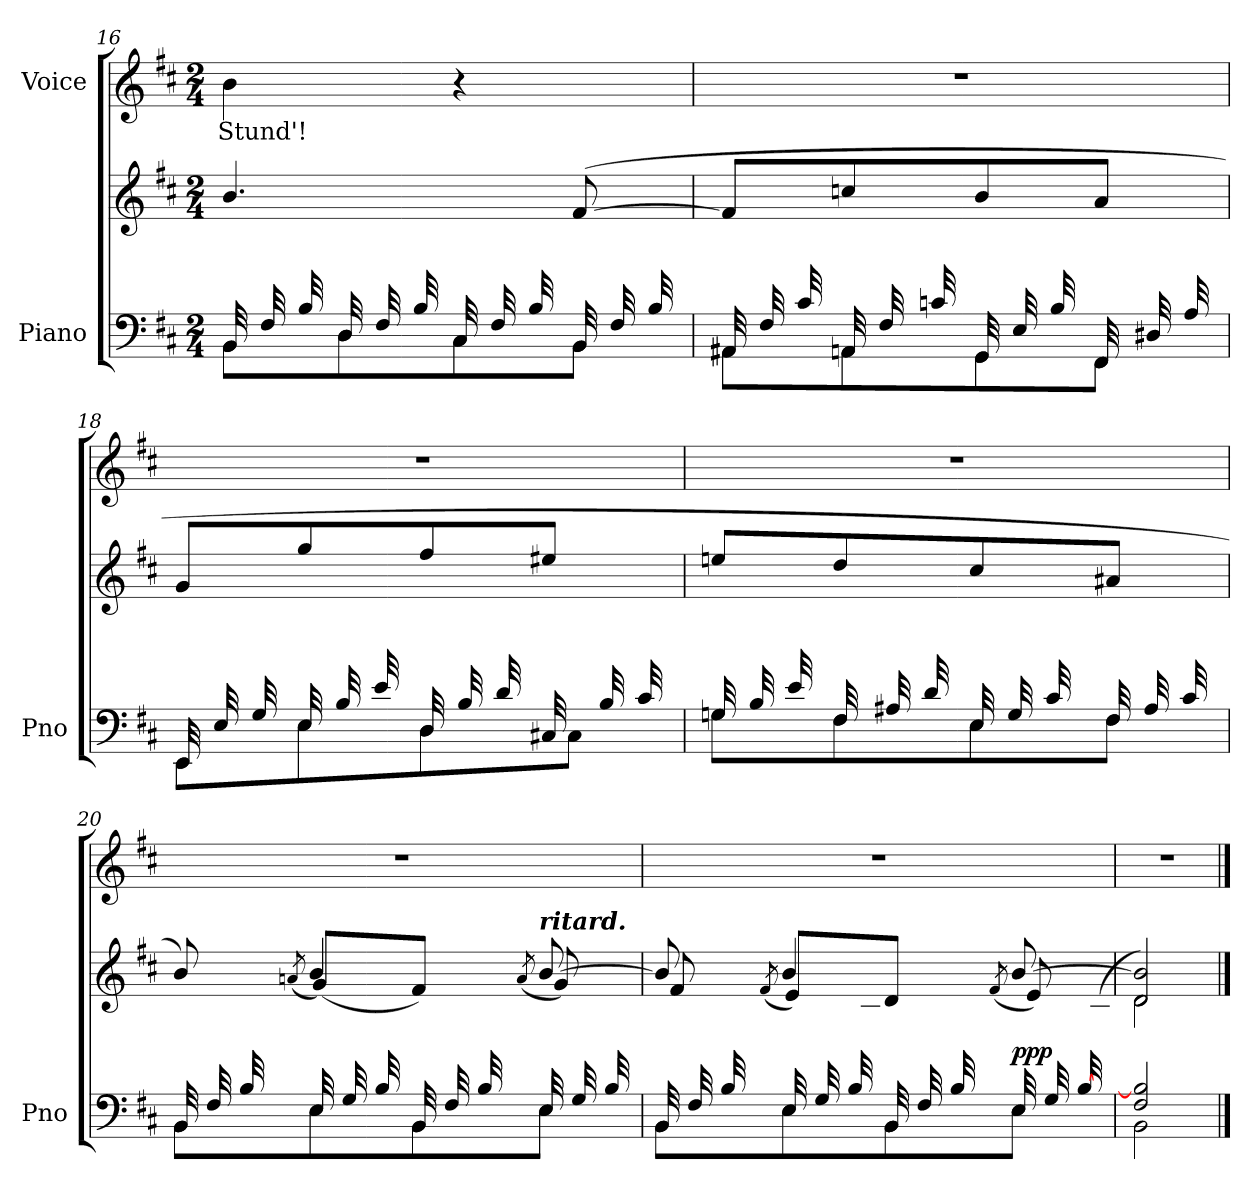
**kern	**kern	**dynam	**kern	**text
*part2	*part2	*part2	*part1	*part1
*staff3	*staff2	*staff2/3	*staff1	*staff1
*I"Piano	*	*	*I"Voice	*
*I'Pno	*	*	*	*
!!LO:LB:g=z
*clefF4	*clefG2	*	*clefG2	*
*k[f#c#]	*k[f#c#]	*	*k[f#c#]	*
*M2/4	*M2/4	*	*M2/4	*
=16	=16	=16	=16	=16
*^	*^	*	*	*
!	!	!	!	!	!	!LO:LY:b
32BB/LLL	8BB\L	4.b/	16.ryy	.	4b\	Stund'!
32F#/	.	.	.	.	.	.
32B/	.	.	.	.	.	.
32ryy	.	.	32d\JJJ	.	.	.
32D/LLL	8D\	.	16.ryy	.	.	.
32F#/	.	.	.	.	.	.
32B/	.	.	.	.	.	.
32ryy	.	.	32d\JJJ	.	.	.
32C#/LLL	8C#\	.	16.ryy	.	4r	.
32F#/	.	.	.	.	.	.
32B/	.	.	.	.	.	.
32ryy	.	.	32d\JJJ	.	.	.
32BB/LLL	8BB\J	([8f#/	16.ryy	.	.	.
32F#/	.	.	.	.	.	.
32B/	.	.	.	.	.	.
32ryy	.	.	32d\JJJ	.	.	.
=17	=17	=17	=17	=17	=17	=17
*	*	*	*^	*	*	*
32AA#X/LLL	8AA#\L	8f#/L]	16.ryy	16.ryy	.	2r	.
32F#/	.	.	.	.	.	.	.
32c#/	.	.	.	.	.	.	.
32ryy	.	.	4ryy	32e\JJJ	.	.	.
32AAn/LLL	8AA\	8ccn/	.	16.ryy	.	.	.
32F#/	.	.	.	.	.	.	.
32cn/	.	.	.	.	.	.	.
32ryy	.	.	.	32d#X\JJJ	.	.	.
32GG/LLL	8GG\	8b/	.	16.ryy	.	.	.
32E/	.	.	.	.	.	.	.
32B/	.	.	.	.	.	.	.
32ryy	.	.	8ryy	32e\JJJ	.	.	.
32FF#/LLL	8FF#\J	8a/J	.	16.ryy	.	.	.
32D#X/	.	.	.	.	.	.	.
32A/	.	.	.	.	.	.	.
32ryy	.	.	32ryy	32d#\JJJ	.	.	.
=18	=18	=18	=18	=18	=18	=18	=18
32EE/LLL	8EE\L	8g/L	16.ryy	16.ryy	.	2r	.
32E/	.	.	.	.	.	.	.
32G/	.	.	.	.	.	.	.
32ryy	.	.	4ryy	32e\JJJ	.	.	.
32E/LLL	8E\	8gg/	.	16.ryy	.	.	.
32B/	.	.	.	.	.	.	.
32e/	.	.	.	.	.	.	.
32ryy	.	.	.	32g\JJJ	.	.	.
32D/LLL	8D\	8ff#/	.	16.ryy	.	.	.
32B/	.	.	.	.	.	.	.
32d/	.	.	.	.	.	.	.
32ryy	.	.	8ryy	32f#\JJJ	.	.	.
32C#X/LLL	8C#\J	8ee#X/J	.	16.ryy	.	.	.
32B/	.	.	.	.	.	.	.
32c#/	.	.	.	.	.	.	.
32ryy	.	.	32ryy	32e#X\JJJ	.	.	.
!!LO:LB:g=z
=19	=19	=19	=19	=19	=19	=19	=19
32Gn/LLL	8G\L	8een/L	16.ryy	16.ryy	.	2r	.
32B/	.	.	.	.	.	.	.
32e/	.	.	.	.	.	.	.
32ryy	.	.	4ryy	32b\JJJ	.	.	.
32F#/LLL	8F#\	8dd/	.	16.ryy	.	.	.
32A#X/	.	.	.	.	.	.	.
32d/	.	.	.	.	.	.	.
32ryy	.	.	.	32a#X\JJJ	.	.	.
32E/LLL	8E\	8cc#/	.	16.ryy	.	.	.
32G/	.	.	.	.	.	.	.
32c#/	.	.	.	.	.	.	.
32ryy	.	.	8ryy	32g\JJJ	.	.	.
32F#/LLL	8F#\J	8a#X/J	.	16.ryy	.	.	.
32A#/	.	.	.	.	.	.	.
32c#/	.	.	.	.	.	.	.
32ryy	.	.	32ryy	32e\JJJ	.	.	.
=20	=20	=20	=20	=20	=20	=20	=20
32BB/LLL	8BB\L	8b/)	8ryy	16.ryy	.	2r	.
32F#/	.	.	.	.	.	.	.
32B/	.	.	.	.	.	.	.
32ryy	.	.	.	32d\JJJ	.	.	.
.	.	.	(8qan/	.	.	.	.
32E/LLL	8E\	4b/	(8g/L)	16.ryy	.	.	.
32G/	.	.	.	.	.	.	.
32B/	.	.	.	.	.	.	.
32ryy	.	.	.	32e\JJJ	.	.	.
32BB/LLL	8BB\	.	8f#/J)	16.ryy	.	.	.
32F#/	.	.	.	.	.	.	.
32B/	.	.	.	.	.	.	.
32ryy	.	.	.	32d\JJJ	.	.	.
.	.	.	(8qa/	.	.	.	.
!	!	!LO:TX:a:Bi:t=ritard.	!	!	!	!	!
32E/LLL	8E\J	[8b/	8g/)	16.ryy	.	.	.
32G/	.	.	.	.	.	.	.
32B/	.	.	.	.	.	.	.
32ryy	.	.	.	32e\JJJ	.	.	.
=21	=21	=21	=21	=21	=21	=21	=21
32BB/LLL	8BB\L	8b/]	8f#/	16.ryy	.	2r	.
32F#/	.	.	.	.	.	.	.
32B/	.	.	.	.	.	.	.
32ryy	.	.	.	32d\JJJ	.	.	.
.	.	.	(8qf#/	.	.	.	.
32E/LLL	8E\	4b/	8e/L)	16.ryy	.	.	.
32G/	.	.	.	.	.	.	.
32B/	.	.	.	.	.	.	.
32ryy	.	.	.	32c#\JJJ	.	.	.
32BB/LLL	8BB\	.	8d/J	16.ryy	.	.	.
32F#/	.	.	.	.	.	.	.
32B/	.	.	.	.	.	.	.
32ryy	.	.	.	32d\JJJ	.	.	.
.	.	.	(8qf#/	.	.	.	.
!	!	!	!	!	!LO:DY:b	!	!
32E/LLL	8E\J	[8b/	8e/)	16.ryy	ppp	.	.
32G/	.	.	.	.	.	.	.
[32B/	.	.	.	.	.	.	.
32ryy	.	.	.	(32c#\JJJ	.	.	.
*	*	*	*v	*v	*	*	*
=22	=22	=22	=22	=22	=22	=22
2F#/ 2B/]	2BB\	2d/ 2b/])	2d\	.	2r	.
*v	*v	*	*	*	*	*
*	*v	*v	*	*	*
==	==	==	==	==
*-	*-	*-	*-	*-
